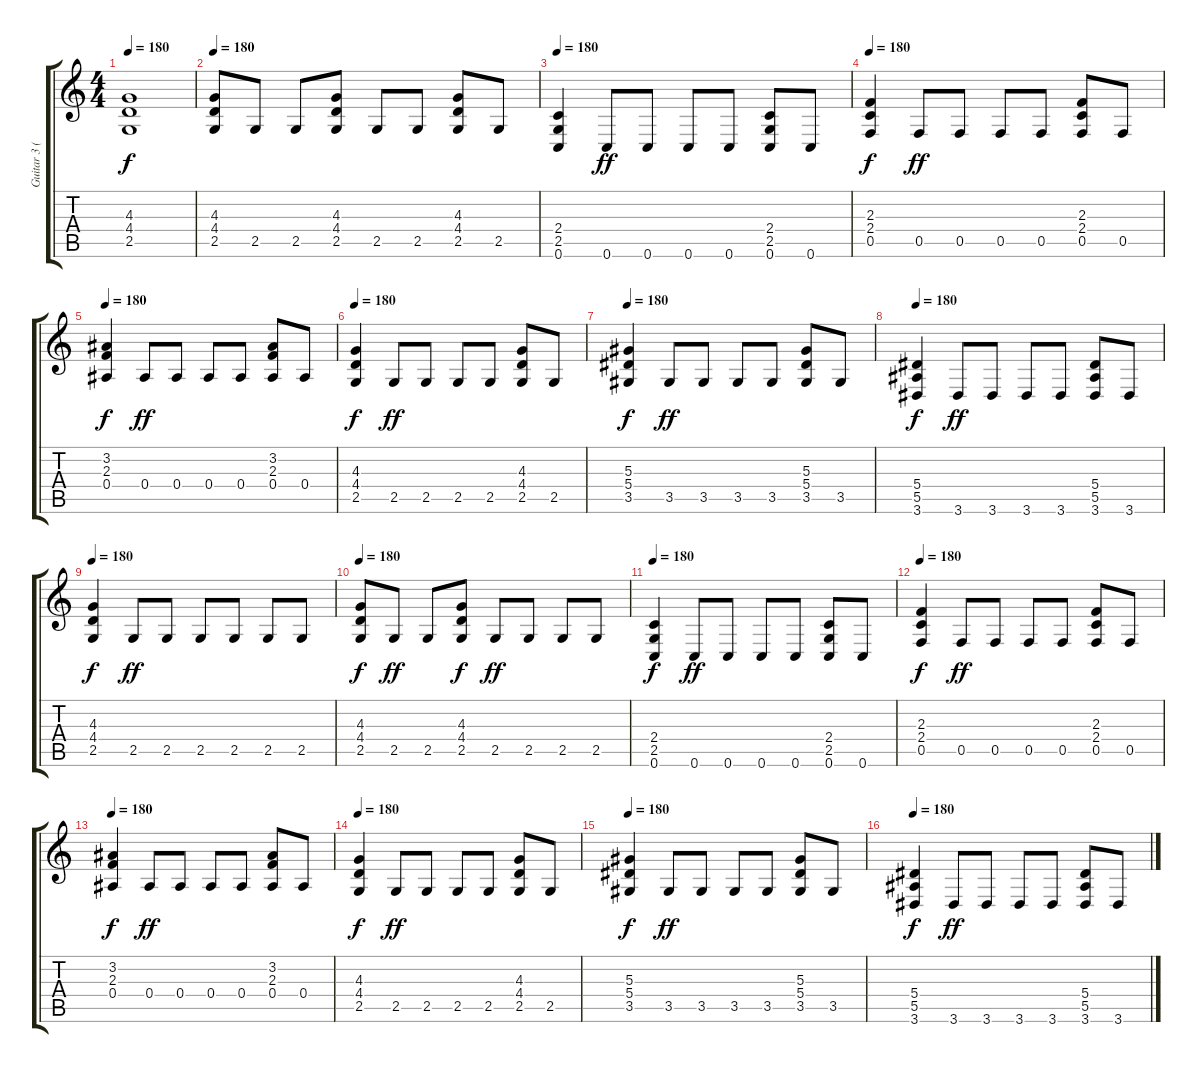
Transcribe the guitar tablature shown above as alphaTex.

\track ("Guitar 3 (Rhythm)" "Guitar 3 (") {instrument distortionguitar}
\staff {score tabs}
\tuning (C4 G3 Eb3 Bb2 F2 C2) {hide}
\ts (4 4)
\tempo 180
\clef g2
\ks c
(4.3 4.4 2.5).1{dy f} |
\tempo 180
(4.3 4.4 2.5).8 2.5.8 2.5.8 (4.3 4.4 2.5).8 2.5.8 2.5.8 (4.3 4.4 2.5).8 2.5.8 |
\tempo 180
(2.4 2.5 0.6).4 0.6.8{dy ff} 0.6.8 0.6.8 0.6.8 (2.4 2.5 0.6).8 0.6.8 |
\tempo 180
(2.3 2.4 0.5).4{dy f} 0.5.8{dy ff} 0.5.8 0.5.8 0.5.8 (2.3 2.4 0.5).8 0.5.8 |
\tempo 180
(3.2 2.3 0.4).4{dy f} 0.4.8{dy ff} 0.4.8 0.4.8 0.4.8 (3.2 2.3 0.4).8 0.4.8 |
\tempo 180
(4.3 4.4 2.5).4{dy f} 2.5.8{dy ff} 2.5.8 2.5.8 2.5.8 (4.3 4.4 2.5).8 2.5.8 |
\tempo 180
(5.3 5.4 3.5).4{dy f} 3.5.8{dy ff} 3.5.8 3.5.8 3.5.8 (5.3 5.4 3.5).8 3.5.8 |
\tempo 180
(5.4 5.5 3.6).4{dy f} 3.6.8{dy ff} 3.6.8 3.6.8 3.6.8 (5.4 5.5 3.6).8 3.6.8 |
\tempo 180
(4.3 4.4 2.5).4{dy f} 2.5.8{dy ff} 2.5.8 2.5.8 2.5.8 2.5.8 2.5.8 |
\tempo 180
(4.3 4.4 2.5).8{dy f} 2.5.8{dy ff} 2.5.8 (4.3 4.4 2.5).8{dy f} 2.5.8{dy ff} 2.5.8 2.5.8 2.5.8 |
\tempo 180
(2.4 2.5 0.6).4{dy f} 0.6.8{dy ff} 0.6.8 0.6.8 0.6.8 (2.4 2.5 0.6).8 0.6.8 |
\tempo 180
(2.3 2.4 0.5).4{dy f} 0.5.8{dy ff} 0.5.8 0.5.8 0.5.8 (2.3 2.4 0.5).8 0.5.8 |
\tempo 180
(3.2 2.3 0.4).4{dy f} 0.4.8{dy ff} 0.4.8 0.4.8 0.4.8 (3.2 2.3 0.4).8 0.4.8 |
\tempo 180
(4.3 4.4 2.5).4{dy f} 2.5.8{dy ff} 2.5.8 2.5.8 2.5.8 (4.3 4.4 2.5).8 2.5.8 |
\tempo 180
(5.3 5.4 3.5).4{dy f} 3.5.8{dy ff} 3.5.8 3.5.8 3.5.8 (5.3 5.4 3.5).8 3.5.8 |
\tempo 180
(5.4 5.5 3.6).4{dy f} 3.6.8{dy ff} 3.6.8 3.6.8 3.6.8 (5.4 5.5 3.6).8 3.6.8
